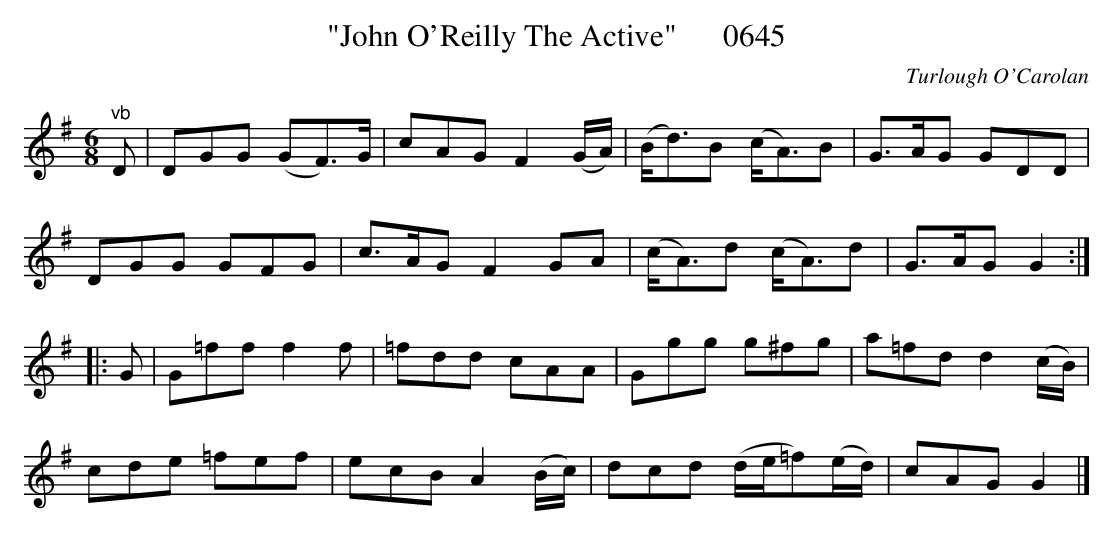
X:1
T:"John O'Reilly The Active"      0645
C:Turlough O'Carolan
M:6/8
L:1/8
K:G
"^vb"D|DGG (GF3/2)G/2|cAG F2(G/2A/2)|(B/2d3/2)B (c/2A3/2)B|G3/2A/2G GDD|
DGG GFG|c3/2A/2G F2GA|(c/2A3/2)d (c/2A3/2)d|G3/2A/2G G2:|
|:G|G=ff f2f|=fdd cAA|Ggg g^fg|a=fd d2(c/2B/2)|
cde =fef|ecB A2(B/2c/2)|dcd (d/2e/2=f)(e/2d/2)|cAG G2|]
